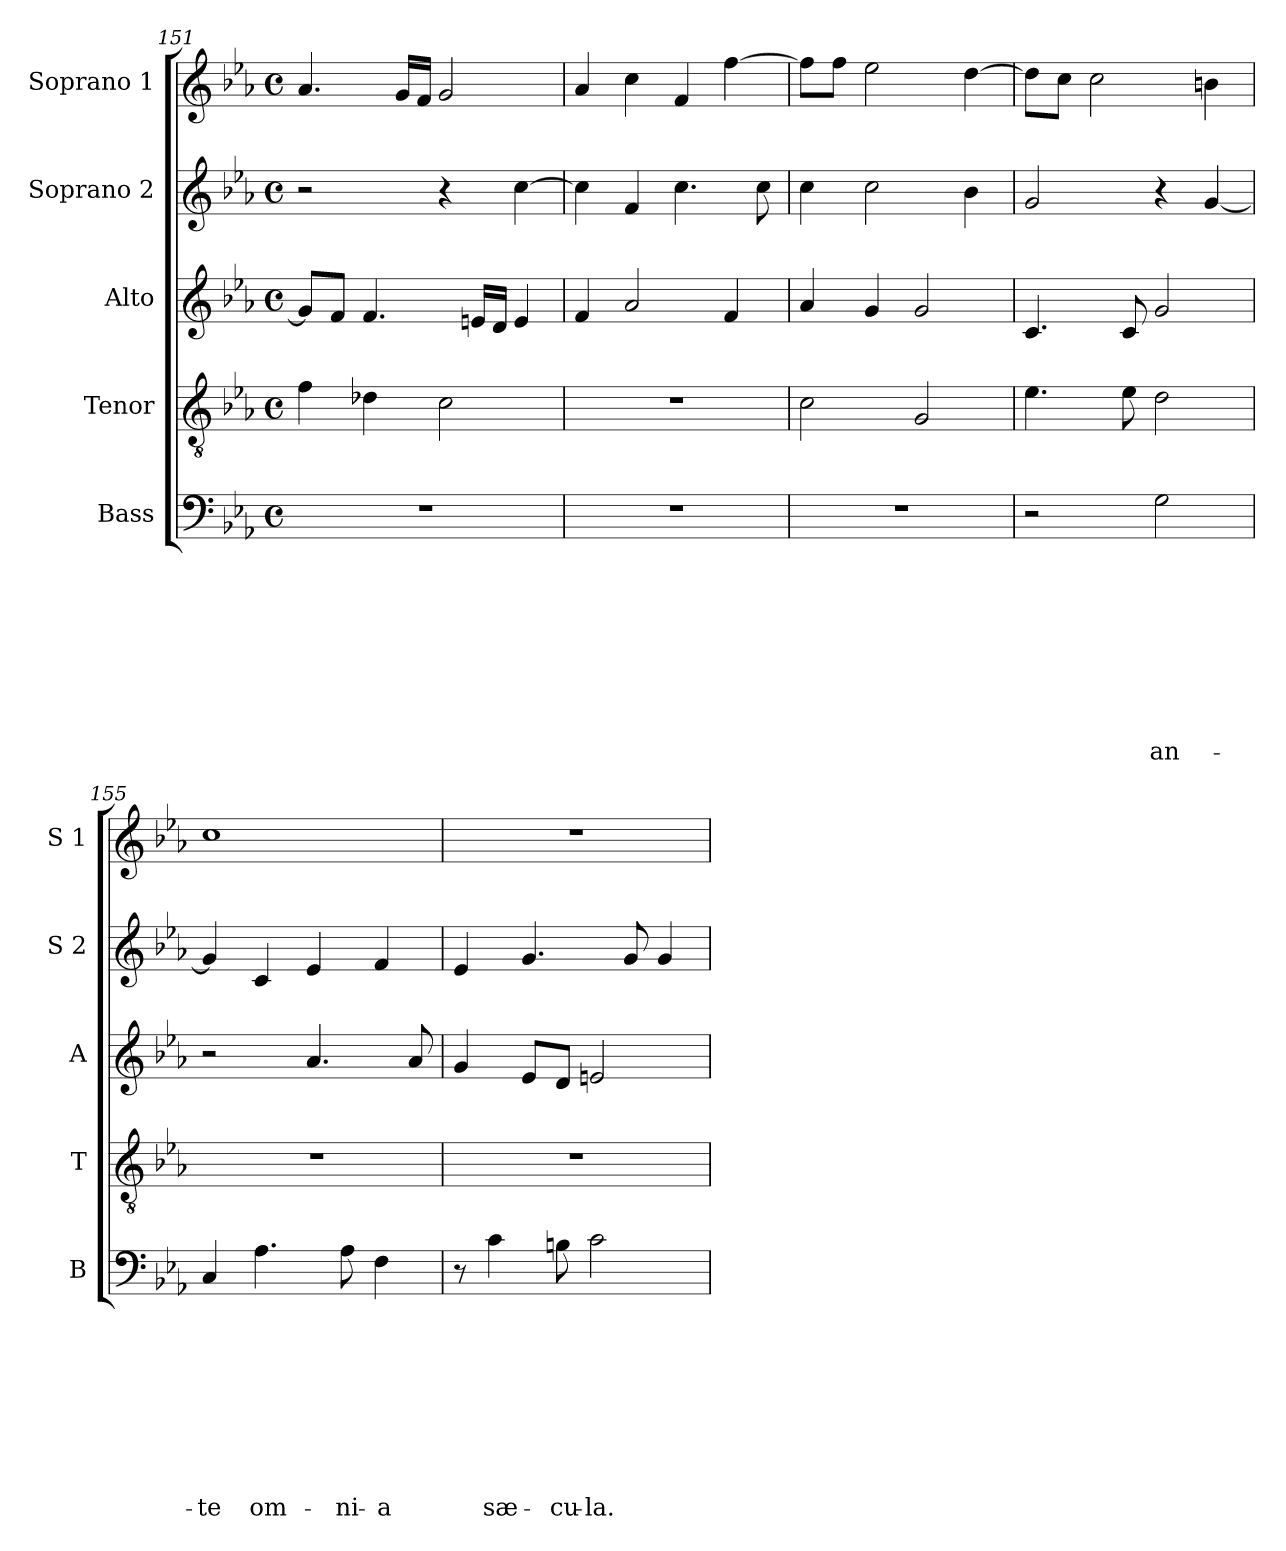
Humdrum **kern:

**kern	**text	**text	**text	**text	**text	**text	**text	**text	**text	**kern	**kern	**kern	**kern
*part5	*part5	*part5	*part5	*part5	*part5	*part5	*part5	*part5	*part5	*part4	*part3	*part2	*part1
*staff5	*staff5	*staff5	*staff5	*staff5	*staff5	*staff5	*staff5	*staff5	*staff5	*staff4	*staff3	*staff2	*staff1
*I"Bass	*	*	*	*	*	*	*	*	*	*I"Tenor	*I"Alto	*I"Soprano 2	*I"Soprano 1
*I'B	*	*	*	*	*	*	*	*	*	*I'T	*I'A	*I'S 2	*I'S 1
!!LO:PB:g=z
*clefF4	*	*	*	*	*	*	*	*	*	*clefGv2	*clefG2	*clefG2	*clefG2
*k[b-e-a-]	*	*	*	*	*	*	*	*	*	*k[b-e-a-]	*k[b-e-a-]	*k[b-e-a-]	*k[b-e-a-]
*E-:	*	*	*	*	*	*	*	*	*	*E-:	*E-:	*E-:	*E-:
*M4/4	*	*	*	*	*	*	*	*	*	*M4/4	*M4/4	*M4/4	*M4/4
*met(c)	*	*	*	*	*	*	*	*	*	*met(c)	*met(c)	*met(c)	*met(c)
=151	=151	=151	=151	=151	=151	=151	=151	=151	=151	=151	=151	=151	=151
1r	.	.	.	.	.	.	.	.	.	4f\	8g/L]	2r	4.a-/
.	.	.	.	.	.	.	.	.	.	.	8f/J	.	.
.	.	.	.	.	.	.	.	.	.	4d-X\	4.f/	.	.
.	.	.	.	.	.	.	.	.	.	.	.	.	16g/LL
.	.	.	.	.	.	.	.	.	.	.	.	.	16f/JJ
.	.	.	.	.	.	.	.	.	.	2c\	.	4r	2g/
.	.	.	.	.	.	.	.	.	.	.	16en/LL	.	.
.	.	.	.	.	.	.	.	.	.	.	16d/JJ	.	.
.	.	.	.	.	.	.	.	.	.	.	4e/	[>4cc\	.
=152	=152	=152	=152	=152	=152	=152	=152	=152	=152	=152	=152	=152	=152
1r	.	.	.	.	.	.	.	.	.	1r	4f/	4cc\]	4a-/
.	.	.	.	.	.	.	.	.	.	.	2a-/	4f/	4cc\
.	.	.	.	.	.	.	.	.	.	.	.	4.cc\	4f/
.	.	.	.	.	.	.	.	.	.	.	4f/	.	[>4ff\
.	.	.	.	.	.	.	.	.	.	.	.	8cc\	.
=153	=153	=153	=153	=153	=153	=153	=153	=153	=153	=153	=153	=153	=153
1r	.	.	.	.	.	.	.	.	.	2c\	4a-/	4cc\	8ff\L]
.	.	.	.	.	.	.	.	.	.	.	.	.	8ff\J
.	.	.	.	.	.	.	.	.	.	.	4g/	2cc\	2ee-\
.	.	.	.	.	.	.	.	.	.	2G/	2g/	.	.
.	.	.	.	.	.	.	.	.	.	.	.	4b-\	[>4dd\
=154	=154	=154	=154	=154	=154	=154	=154	=154	=154	=154	=154	=154	=154
2r	.	.	.	.	.	.	.	.	.	4.e-\	4.c/	2g/	8dd\L]
.	.	.	.	.	.	.	.	.	.	.	.	.	8cc\J
.	.	.	.	.	.	.	.	.	.	.	.	.	2cc\
.	.	.	.	.	.	.	.	.	.	8e-\	8c/	.	.
!	!	!	!	!	!	!	!	!	!LO:LY:b	!	!	!	!
2G\	.	.	.	.	.	.	.	.	an-	2d\	2g/	4r	.
.	.	.	.	.	.	.	.	.	.	.	.	[<4g/	4bn\
!!LO:LB:g=z
=155	=155	=155	=155	=155	=155	=155	=155	=155	=155	=155	=155	=155	=155
!	!	!	!	!	!	!	!	!	!LO:LY:b	!	!	!	!
4C/	.	.	.	.	.	.	.	.	-te	1r	2r	4g/]	1cc
!	!	!	!	!	!	!	!	!	!LO:LY:b	!	!	!	!
4.A-\	.	.	.	.	.	.	.	.	om-	.	.	4c/	.
.	.	.	.	.	.	.	.	.	.	.	4.a-/	4e-/	.
!	!	!	!	!	!	!	!	!	!LO:LY:b	!	!	!	!
8A-\	.	.	.	.	.	.	.	.	-ni-	.	.	.	.
!	!	!	!	!	!	!	!	!	!LO:LY:b	!	!	!	!
4F\	.	.	.	.	.	.	.	.	-a	.	.	4f/	.
.	.	.	.	.	.	.	.	.	.	.	8a-/	.	.
=156	=156	=156	=156	=156	=156	=156	=156	=156	=156	=156	=156	=156	=156
8r	.	.	.	.	.	.	.	.	.	1r	4g/	4e-/	1r
!	!	!	!	!	!	!	!	!	!LO:LY:b	!	!	!	!
4c\	.	.	.	.	.	.	.	.	sæ-	.	.	.	.
.	.	.	.	.	.	.	.	.	.	.	8e-/L	4.g/	.
!	!	!	!	!	!	!	!	!	!LO:LY:b	!	!	!	!
8Bn\	.	.	.	.	.	.	.	.	-cu-	.	8d/J	.	.
!	!	!	!	!	!	!	!	!	!LO:LY:b	!	!	!	!
2c\	.	.	.	.	.	.	.	.	-la.	.	2en/	.	.
.	.	.	.	.	.	.	.	.	.	.	.	8g/	.
.	.	.	.	.	.	.	.	.	.	.	.	4g/	.
=	=	=	=	=	=	=	=	=	=	=	=	=	=
*-	*-	*-	*-	*-	*-	*-	*-	*-	*-	*-	*-	*-	*-
